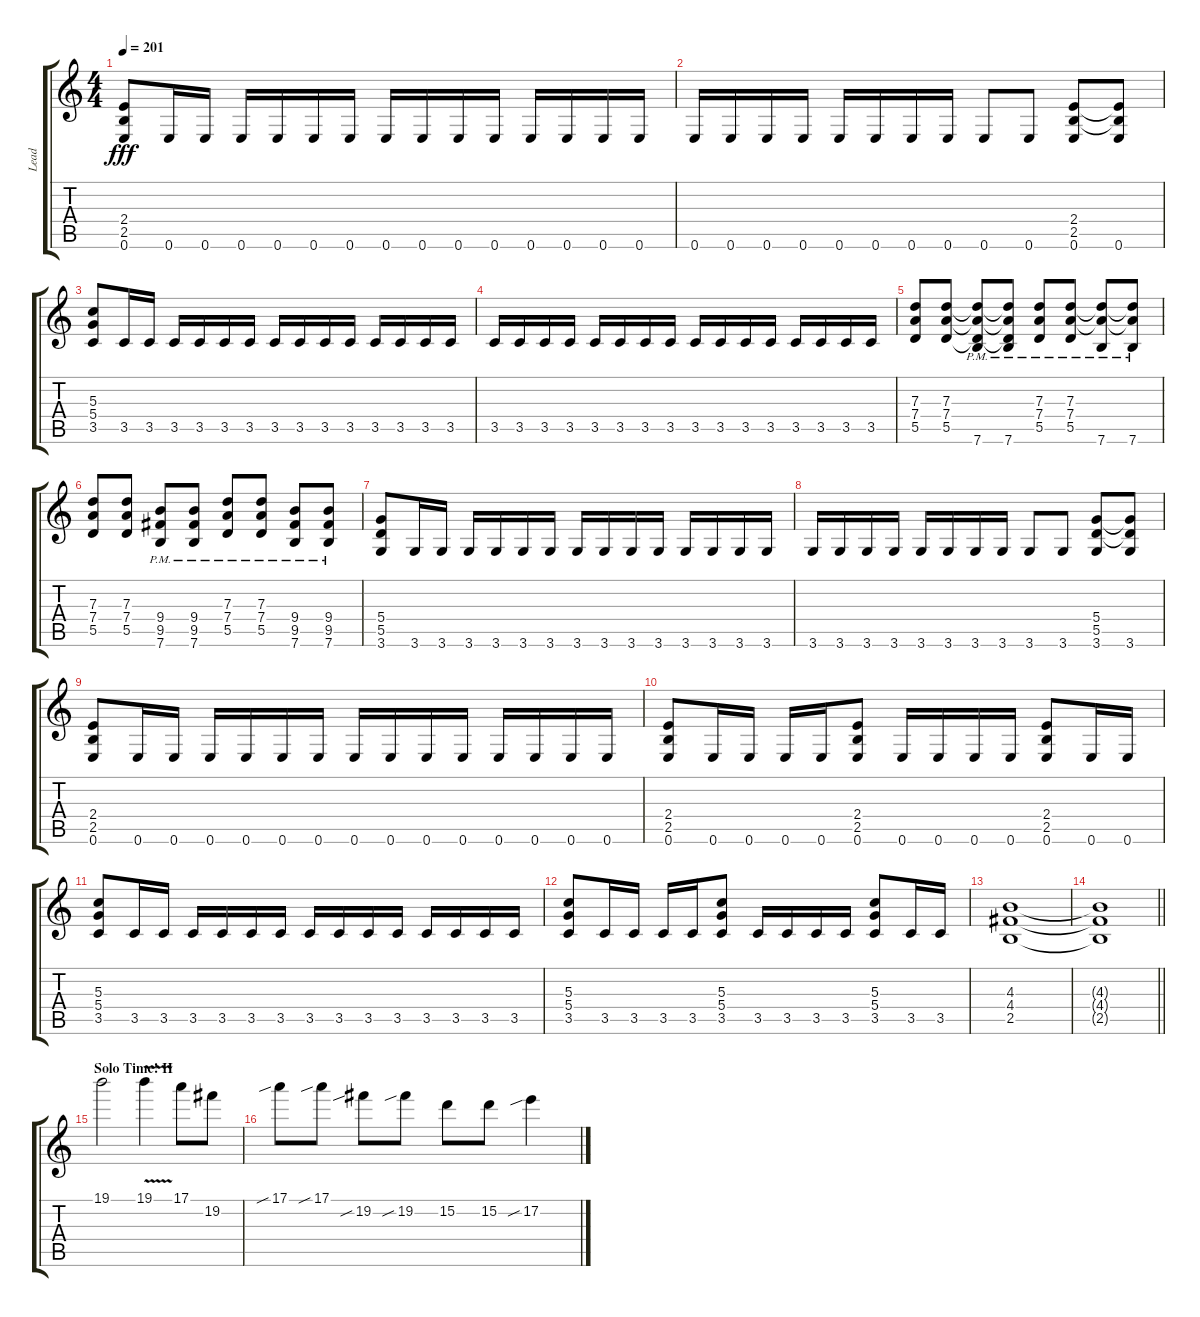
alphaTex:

\track ("Lead" "Lead") {instrument overdrivenguitar}
\staff {score tabs}
\tuning (E4 B3 G3 D3 A2 E2) {hide}
\ts (4 4)
\tempo 201
\clef g2
\ks c
(2.4 2.5 0.6).8{dy fff} 0.6.16 0.6.16 0.6.16 0.6.16 0.6.16 0.6.16 0.6.16 0.6.16 0.6.16 0.6.16 0.6.16 0.6.16 0.6.16 0.6.16 |
0.6.16 0.6.16 0.6.16 0.6.16 0.6.16 0.6.16 0.6.16 0.6.16 0.6.8 0.6.8 (2.4 2.5 0.6).8 (2.4{t} 2.5{t} 0.6).8 |
(5.3 5.4 3.5).8 3.5.16 3.5.16 3.5.16 3.5.16 3.5.16 3.5.16 3.5.16 3.5.16 3.5.16 3.5.16 3.5.16 3.5.16 3.5.16 3.5.16 |
3.5.16 3.5.16 3.5.16 3.5.16 3.5.16 3.5.16 3.5.16 3.5.16 3.5.16 3.5.16 3.5.16 3.5.16 3.5.16 3.5.16 3.5.16 3.5.16 |
(7.3 7.4 5.5).8 (7.3 7.4 5.5).8 (7.3{t} 7.4{t} 5.5{t} 7.6{pm}).8 (7.3{t} 7.4{t} 5.5{t} 7.6{pm}).8 (7.3 7.4 5.5{pm}).8 (7.3 7.4 5.5{pm}).8 (7.3{t} 7.4{t} 7.6{pm}).8 (7.3{t} 7.4{t} 7.6{pm}).8 |
(7.3 7.4 5.5).8 (7.3 7.4 5.5).8 (9.4 9.5{pm} 7.6{pm}).8 (9.4{pm} 9.5{pm} 7.6{pm}).8 (7.3 7.4 5.5{pm}).8 (7.3 7.4 5.5{pm}).8 (9.4 9.5 7.6{pm}).8 (9.4 9.5 7.6{pm}).8 |
(5.4 5.5 3.6).8 3.6.16 3.6.16 3.6.16 3.6.16 3.6.16 3.6.16 3.6.16 3.6.16 3.6.16 3.6.16 3.6.16 3.6.16 3.6.16 3.6.16 |
3.6.16 3.6.16 3.6.16 3.6.16 3.6.16 3.6.16 3.6.16 3.6.16 3.6.8 3.6.8 (5.4 5.5 3.6).8 (5.4{t} 5.5{t} 3.6).8 |
(2.4 2.5 0.6).8 0.6.16 0.6.16 0.6.16 0.6.16 0.6.16 0.6.16 0.6.16 0.6.16 0.6.16 0.6.16 0.6.16 0.6.16 0.6.16 0.6.16 |
(2.4 2.5 0.6).8 0.6.16 0.6.16 0.6.16 0.6.16 (2.4 2.5 0.6).8 0.6.16 0.6.16 0.6.16 0.6.16 (2.4 2.5 0.6).8 0.6.16 0.6.16 |
(5.3 5.4 3.5).8 3.5.16 3.5.16 3.5.16 3.5.16 3.5.16 3.5.16 3.5.16 3.5.16 3.5.16 3.5.16 3.5.16 3.5.16 3.5.16 3.5.16 |
(5.3 5.4 3.5).8 3.5.16 3.5.16 3.5.16 3.5.16 (5.3 5.4 3.5).8 3.5.16 3.5.16 3.5.16 3.5.16 (5.3 5.4 3.5).8 3.5.16 3.5.16 |
(4.3 4.4 2.5).1 |
\barLineRight lightlight
(4.3{t} 4.4{t} 2.5{t}).1 |
\section ("" "Solo Time! II")
19.1.2 19.1{v}.4 17.1.8 19.2.8 |
17.1{sib}.8 17.1{sib}.8 19.2{sib}.8 19.2{sib}.8 15.2.8 15.2.8 17.2{sib}.4
